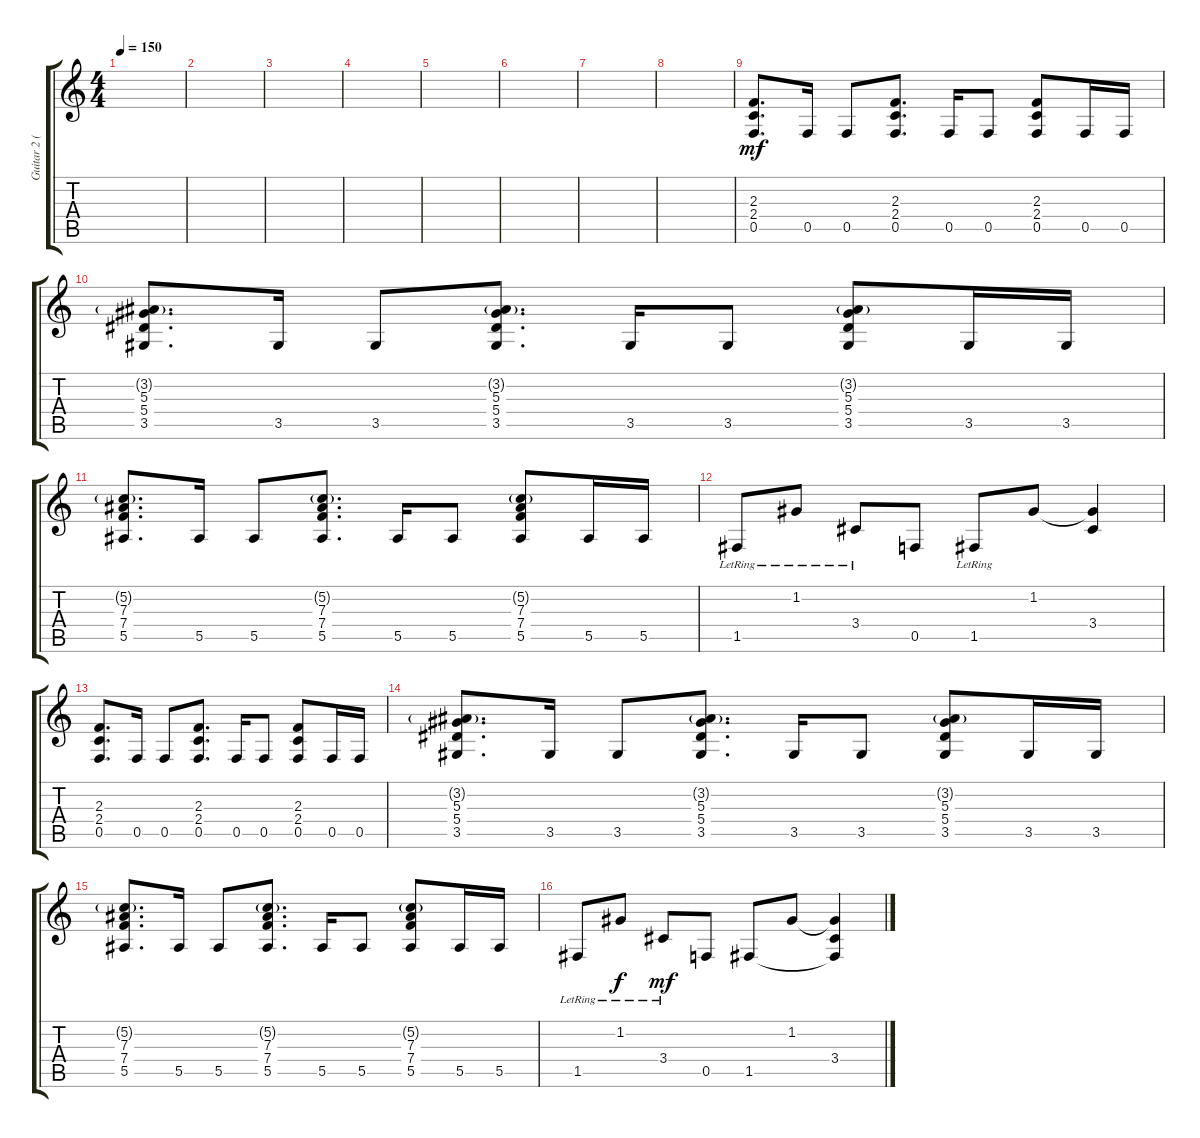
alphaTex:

\track ("Guitar 2 (Lead)" "Guitar 2 (") {instrument distortionguitar}
\staff {score tabs}
\tuning (C4 G3 Eb3 Bb2 F2 C2) {hide}
\ts (4 4)
\tempo 150
\clef g2
\ks c
|
|
|
|
|
|
|
|
(2.3 2.4 0.5).8{d dy mf} 0.5.16 0.5.8 (2.3 2.4 0.5).8{d} 0.5.16 0.5.8 (2.3 2.4 0.5).8 0.5.16 0.5.16 |
(3.2{g} 5.3 5.4 3.5).8{d} 3.5.16 3.5.8 (3.2{g} 5.3 5.4 3.5).8{d} 3.5.16 3.5.8 (3.2{g} 5.3 5.4 3.5).8 3.5.16 3.5.16 |
(5.2{g} 7.3 7.4 5.5).8{d} 5.5.16 5.5.8 (5.2{g} 7.3 7.4 5.5).8{d} 5.5.16 5.5.8 (5.2{g} 7.3 7.4 5.5).8 5.5.16 5.5.16 |
1.5{lr}.8 1.2{lr}.8 3.4{lr}.8 0.5.8 1.5{lr}.8 1.2.8 (1.2{t} 3.4).4 |
(2.3 2.4 0.5).8{d} 0.5.16 0.5.8 (2.3 2.4 0.5).8{d} 0.5.16 0.5.8 (2.3 2.4 0.5).8 0.5.16 0.5.16 |
(3.2{g} 5.3 5.4 3.5).8{d} 3.5.16 3.5.8 (3.2{g} 5.3 5.4 3.5).8{d} 3.5.16 3.5.8 (3.2{g} 5.3 5.4 3.5).8 3.5.16 3.5.16 |
(5.2{g} 7.3 7.4 5.5).8{d} 5.5.16 5.5.8 (5.2{g} 7.3 7.4 5.5).8{d} 5.5.16 5.5.8 (5.2{g} 7.3 7.4 5.5).8 5.5.16 5.5.16 |
1.5{lr}.8 1.2{lr}.8{dy f} 3.4{lr}.8{dy mf} 0.5.8 1.5.8 1.2.8 (1.2{t} 3.4 1.5{t}).4
